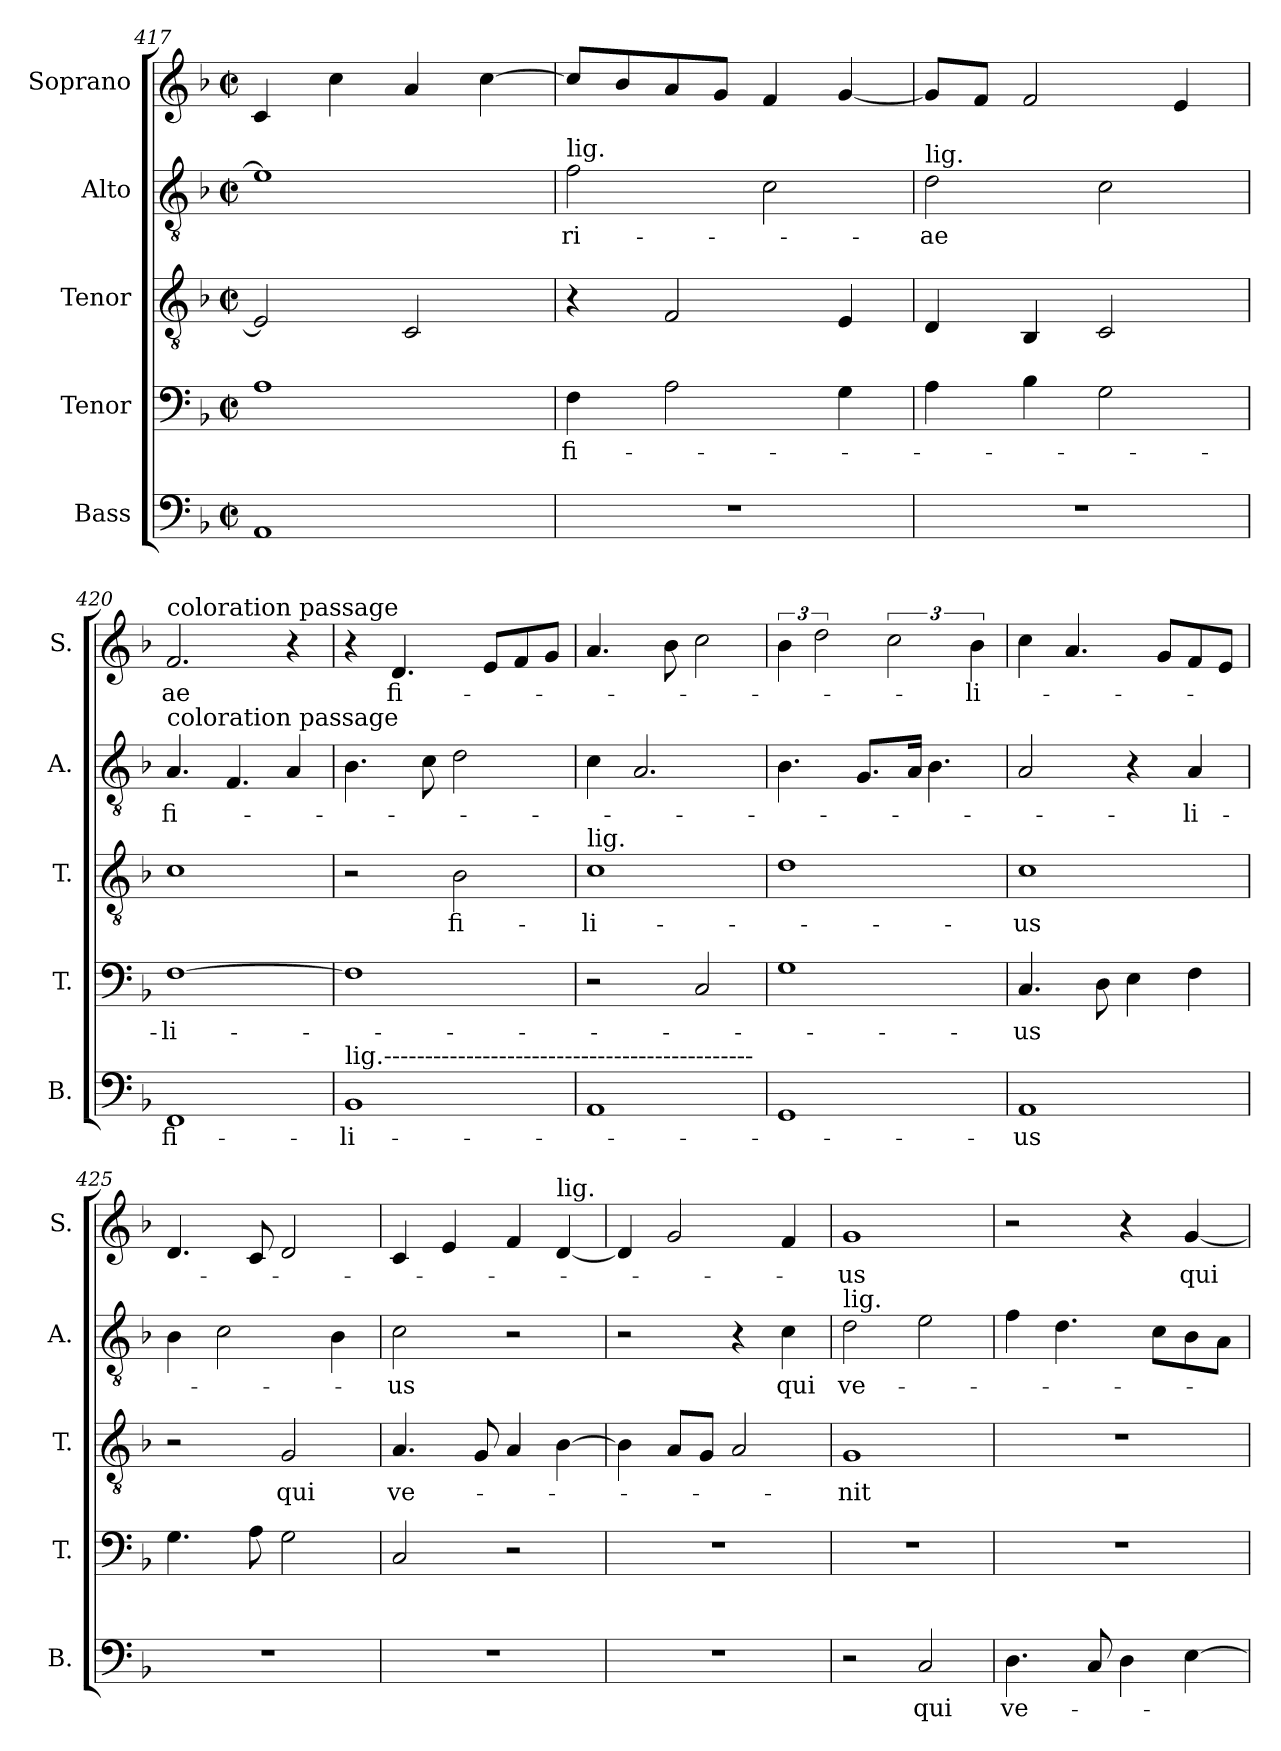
**kern	**text	**kern	**text	**kern	**text	**kern	**text	**kern	**text
*part5	*part5	*part4	*part4	*part3	*part3	*part2	*part2	*part1	*part1
*staff5	*staff5	*staff4	*staff4	*staff3	*staff3	*staff2	*staff2	*staff1	*staff1
*I"Bass	*	*I"Tenor	*	*I"Tenor	*	*I"Alto	*	*I"Soprano	*
*I'B.	*	*I'T.	*	*I'T.	*	*I'A.	*	*I'S.	*
*clefF4	*	*clefF4	*	*clefGv2	*	*clefGv2	*	*clefG2	*
*k[b-]	*	*k[b-]	*	*k[b-]	*	*k[b-]	*	*k[b-]	*
*M2/2	*	*M2/2	*	*M2/2	*	*M2/2	*	*M2/2	*
*met(c|)	*	*met(c|)	*	*met(c|)	*	*met(c|)	*	*met(c|)	*
=417	=417	=417	=417	=417	=417	=417	=417	=417	=417
1AA	.	1A	.	2E/]	.	1e]	.	4c/	.
.	.	.	.	.	.	.	.	4cc\	.
.	.	.	.	2C/	.	.	.	4a/	.
.	.	.	.	.	.	.	.	[4cc\	.
=418	=418	=418	=418	=418	=418	=418	=418	=418	=418
!	!	!	!	!	!	!LO:TX:a:t=lig.	!	!	!
!	!	!	!LO:LY:b	!	!	!	!LO:LY:b	!	!
1r	.	4F\	fi-	4r	.	2f\	-ri-	8cc/L]	.
.	.	.	.	.	.	.	.	8b-/	.
.	.	2A\	.	2F/	.	.	.	8a/	.
.	.	.	.	.	.	.	.	8g/J	.
.	.	.	.	.	.	2c\	.	4f/	.
.	.	4G\	.	4E/	.	.	.	[4g/	.
=419	=419	=419	=419	=419	=419	=419	=419	=419	=419
!	!	!	!	!	!	!LO:TX:a:t=lig.	!	!	!
!	!	!	!	!	!	!	!LO:LY:b	!	!
1r	.	4A\	.	4D/	.	2d\	-ae	8g/L]	.
.	.	.	.	.	.	.	.	8f/J	.
.	.	4B-\	.	4BB-/	.	.	.	2f/	.
.	.	2G\	.	2C/	.	2c\	.	.	.
.	.	.	.	.	.	.	.	4e/	.
=420	=420	=420	=420	=420	=420	=420	=420	=420	=420
!	!	!	!	!	!	!	!	!LO:TX:a:t=coloration passage	!
!	!	!	!	!	!	!LO:TX:a:t=coloration passage	!	!	!
!	!LO:LY:b	!	!LO:LY:b	!	!	!	!LO:LY:b	!	!LO:LY:b
1FF	fi-	[1F	li-	1c	.	4.A/	fi-	2.f/	ae
.	.	.	.	.	.	4.F/	.	.	.
.	.	.	.	.	.	4A/	.	4r	.
!!LO:LB:g=z
=421	=421	=421	=421	=421	=421	=421	=421	=421	=421
!LO:TX:a:t=lig.---------------------------------------------	!	!	!	!	!	!	!	!	!
!	!LO:LY:b	!	!	!	!	!	!	!	!
1BB-	li-	1F]	.	2r	.	4.B-\	.	4r	.
!	!	!	!	!	!	!	!	!	!LO:LY:b
.	.	.	.	.	.	.	.	4.d/	fi-
.	.	.	.	.	.	8c\	.	.	.
!	!	!	!	!	!LO:LY:b	!	!	!	!
.	.	.	.	2B-\	fi-	2d\	.	.	.
.	.	.	.	.	.	.	.	8e/L	.
.	.	.	.	.	.	.	.	8f/	.
.	.	.	.	.	.	.	.	8g/J	.
=422	=422	=422	=422	=422	=422	=422	=422	=422	=422
!	!	!	!	!LO:TX:a:t=lig.	!	!	!	!	!
!	!	!	!	!	!LO:LY:b	!	!	!	!
1AA	.	2r	.	1c	li-	4c\	.	4.a/	.
.	.	.	.	.	.	2.A/	.	.	.
.	.	.	.	.	.	.	.	8b-\	.
.	.	2C/	.	.	.	.	.	2cc\	.
=423	=423	=423	=423	=423	=423	=423	=423	=423	=423
1GG	.	1G	.	1d	.	4.B-\	.	6b-\	.
.	.	.	.	.	.	.	.	3dd\	.
.	.	.	.	.	.	8.G/L	.	.	.
.	.	.	.	.	.	.	.	3cc\	.
.	.	.	.	.	.	16A/Jk	.	.	.
.	.	.	.	.	.	4.B-\	.	.	.
!	!	!	!	!	!	!	!	!	!LO:LY:b
.	.	.	.	.	.	.	.	6b-\	li-
=424	=424	=424	=424	=424	=424	=424	=424	=424	=424
!	!LO:LY:b	!	!LO:LY:b	!	!LO:LY:b	!	!	!	!
1AA	us	4.C/	us	1c	-us	2A/	.	4cc\	.
.	.	.	.	.	.	.	.	4.a/	.
.	.	8D\	.	.	.	.	.	.	.
.	.	4E\	.	.	.	4r	.	.	.
.	.	.	.	.	.	.	.	8g/L	.
!	!	!	!	!	!	!	!LO:LY:b	!	!
.	.	4F\	.	.	.	4A/	li-	8f/	.
.	.	.	.	.	.	.	.	8e/J	.
=425	=425	=425	=425	=425	=425	=425	=425	=425	=425
1r	.	4.G\	.	2r	.	4B-\	.	4.d/	.
.	.	.	.	.	.	2c\	.	.	.
.	.	8A\	.	.	.	.	.	8c/	.
!	!	!	!	!	!LO:LY:b	!	!	!	!
.	.	2G\	.	2G/	qui	.	.	2d/	.
.	.	.	.	.	.	4B-\	.	.	.
=426	=426	=426	=426	=426	=426	=426	=426	=426	=426
!	!	!	!	!	!LO:LY:b	!	!LO:LY:b	!	!
1r	.	2C/	.	4.A/	ve-	2c\	-us	4c/	.
.	.	.	.	.	.	.	.	4e/	.
.	.	.	.	8G/	.	.	.	.	.
.	.	2r	.	4A/	.	2r	.	4f/	.
!	!	!	!	!	!	!	!	!LO:TX:a:t=lig.	!
.	.	.	.	[4B-\	.	.	.	[4d/	.
!!LO:PB:g=z
=427	=427	=427	=427	=427	=427	=427	=427	=427	=427
1r	.	1r	.	4B-\]	.	2r	.	4d/]	.
.	.	.	.	8A/L	.	.	.	2g/	.
.	.	.	.	8G/J	.	.	.	.	.
.	.	.	.	2A/	.	4r	.	.	.
!	!	!	!	!	!	!	!LO:LY:b	!	!
.	.	.	.	.	.	4c\	qui	4f/	.
=428	=428	=428	=428	=428	=428	=428	=428	=428	=428
!	!	!	!	!	!	!LO:TX:a:t=lig.	!	!	!
!	!	!	!	!	!LO:LY:b	!	!LO:LY:b	!	!LO:LY:b
2r	.	1r	.	1G	-nit	2d\	ve-	1g	us
!	!LO:LY:b	!	!	!	!	!	!	!	!
2C/	qui	.	.	.	.	2e\	.	.	.
=429	=429	=429	=429	=429	=429	=429	=429	=429	=429
!	!LO:LY:b	!	!	!	!	!	!	!	!
4.D\	ve-	1r	.	1r	.	4f\	.	2r	.
.	.	.	.	.	.	4.d\	.	.	.
8C/	.	.	.	.	.	.	.	.	.
4D\	.	.	.	.	.	.	.	4r	.
.	.	.	.	.	.	8c\L	.	.	.
!	!	!	!	!	!	!	!	!	!LO:LY:b
[4E\	.	.	.	.	.	8B-\	.	[4g/	qui
.	.	.	.	.	.	8A\J	.	.	.
=	=	=	=	=	=	=	=	=	=
*-	*-	*-	*-	*-	*-	*-	*-	*-	*-
